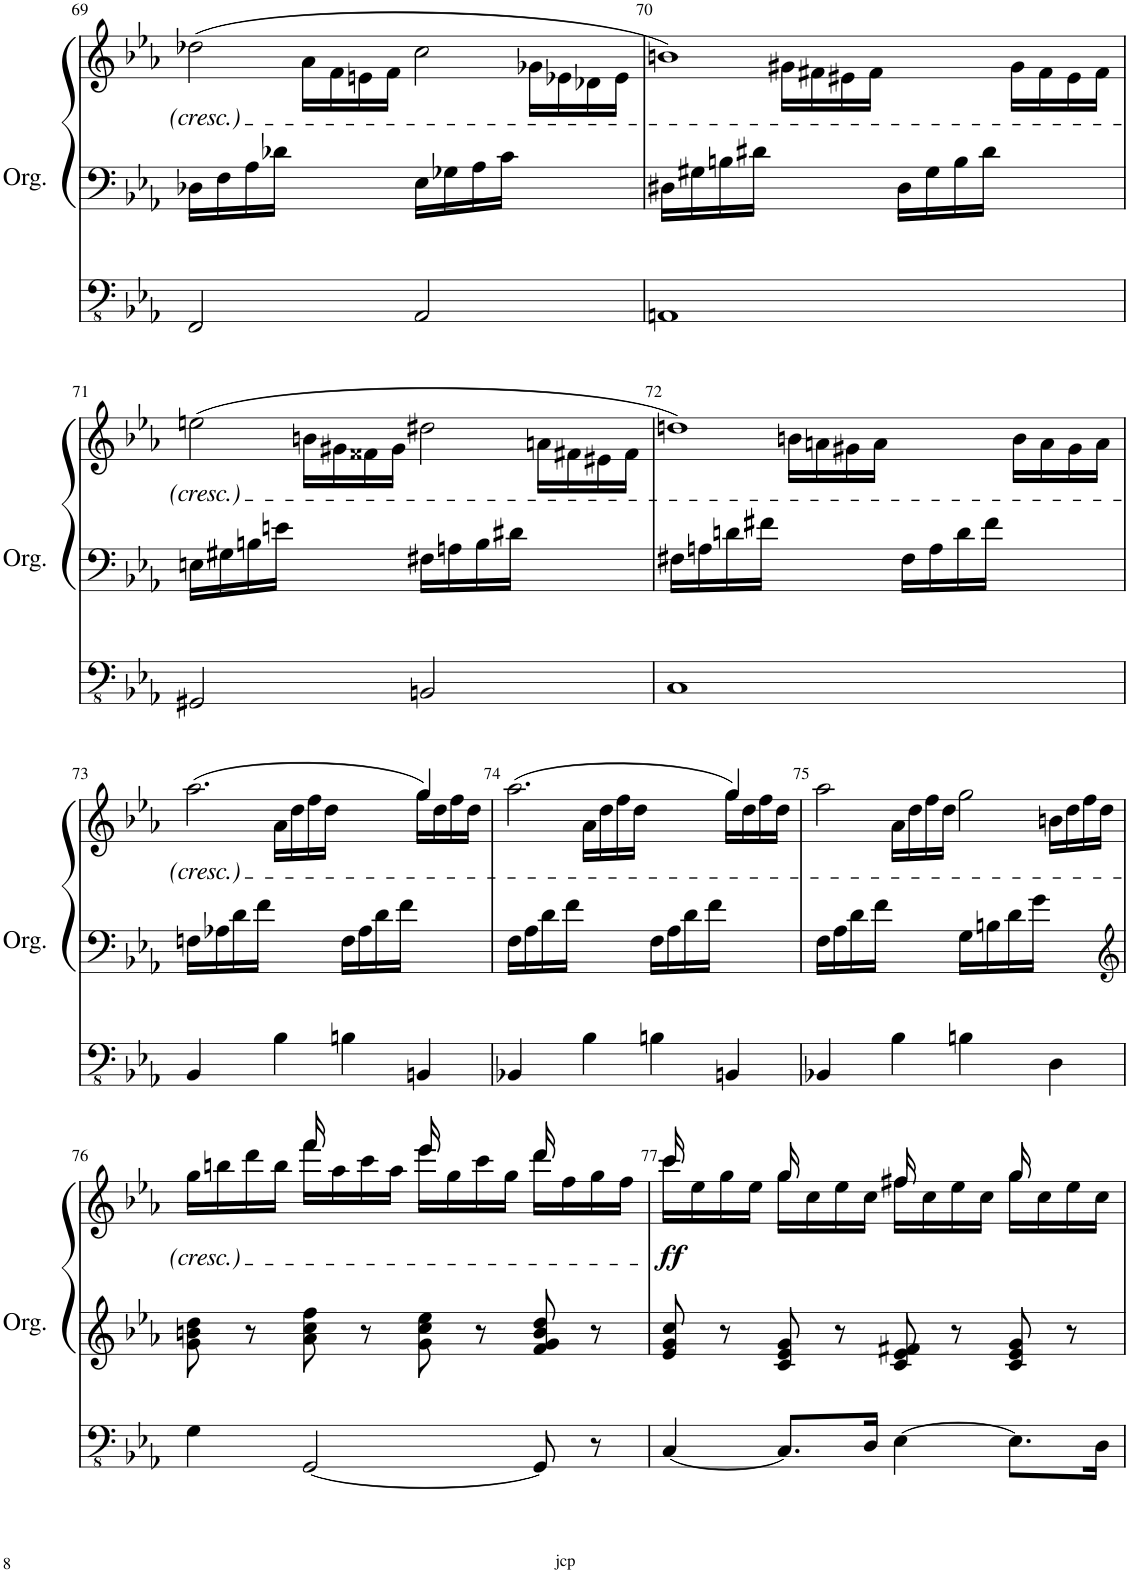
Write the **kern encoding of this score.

**kern	**kern	**kern	**dynam
*part1	*part1	*part1	*part1
*staff3	*staff2	*staff1	*staff1/2/3
*I"Orgue à tuyaux	*	*	*
*I'Org.	*	*	*
!!LO:PB:g=z
*clefFv4	*clefF4	*clefG2	*
*k[b-e-a-]	*k[b-e-a-]	*k[b-e-a-]	*
*M4/4	*M4/4	*M4/4	*
=69	=69	=69	=69
*	*	*^	*
2FFF/	16D-X\LL	(2dd-X\	4ryy	.
.	16F\	.	.	.
.	16A-\	.	.	.
.	16d-X\JJ	.	.	.
.	4ryy	.	16a-\LL	.
.	.	.	16f\	.
.	.	.	16en\	.
.	.	.	16f\JJ	.
2AAA-/	16E-\LL	2cc\	4ryy	.
.	16G-X\	.	.	.
.	16A-\	.	.	.
.	16c\JJ	.	.	.
.	4ryy	.	16g-X\LL	.
.	.	.	16e-X\	.
.	.	.	16d-X\	.
.	.	.	16e-\JJ	.
=70	=70	=70	=70	=70
1AAAn	16D#X\LL	1bn)	4ryy	.
.	16G#X\	.	.	.
.	16Bn\	.	.	.
.	16d#X\JJ	.	.	.
.	4ryy	.	16g#X\LL	.
.	.	.	16f#X\	.
.	.	.	16e#X\	.
.	.	.	16f#\JJ	.
.	16D#\LL	.	4ryy	.
.	16G#\	.	.	.
.	16B\	.	.	.
.	16d#\JJ	.	.	.
.	4ryy	.	16g#\LL	.
.	.	.	16f#\	.
.	.	.	16e#\	.
.	.	.	16f#\JJ	.
!!LO:LB:g=z	!!
=71	=71	=71	=71	=71
2GGG#X/	16En\LL	(2een\	4ryy	.
.	16G#X\	.	.	.
.	16Bn\	.	.	.
.	16en\JJ	.	.	.
.	4ryy	.	16bn\LL	.
.	.	.	16g#X\	.
.	.	.	16f##X\	.
.	.	.	16g#\JJ	.
2BBBn/	16F#X\LL	2dd#X\	4ryy	.
.	16An\	.	.	.
.	16B\	.	.	.
.	16d#X\JJ	.	.	.
.	4ryy	.	16an\LL	.
.	.	.	16f#X\	.
.	.	.	16e#X\	.
.	.	.	16f#\JJ	.
=72	=72	=72	=72	=72
1CC	16F#X\LL	1ddn)	4ryy	.
.	16An\	.	.	.
.	16dn\	.	.	.
.	16f#X\JJ	.	.	.
.	4ryy	.	16bn\LL	.
.	.	.	16an\	.
.	.	.	16g#X\	.
.	.	.	16a\JJ	.
.	16F#\LL	.	4ryy	.
.	16A\	.	.	.
.	16d\	.	.	.
.	16f#\JJ	.	.	.
.	4ryy	.	16b\LL	.
.	.	.	16a\	.
.	.	.	16g#\	.
.	.	.	16a\JJ	.
!!LO:LB:g=z	!!
=73	=73	=73	=73	=73
4BBB-/	16Fn\LL	(2.aa-\	4ryy	.
.	16A-X\	.	.	.
.	16d\	.	.	.
.	16f\JJ	.	.	.
4BB-\	4ryy	.	16a-\LL	.
.	.	.	16dd\	.
.	.	.	16ff\	.
.	.	.	16dd\JJ	.
4BBn\	16F\LL	.	4ryy	.
.	16A-\	.	.	.
.	16d\	.	.	.
.	16f\JJ	.	.	.
4BBBn/	4ryy	4gg/)	16gg\LL	.
.	.	.	16dd\	.
.	.	.	16ff\	.
.	.	.	16dd\JJ	.
=74	=74	=74	=74	=74
4BBB-X/	16F\LL	(2.aa-\	4ryy	.
.	16A-\	.	.	.
.	16d\	.	.	.
.	16f\JJ	.	.	.
4BB-\	4ryy	.	16a-\LL	.
.	.	.	16dd\	.
.	.	.	16ff\	.
.	.	.	16dd\JJ	.
4BBn\	16F\LL	.	4ryy	.
.	16A-\	.	.	.
.	16d\	.	.	.
.	16f\JJ	.	.	.
4BBBn/	4ryy	4gg/)	16gg\LL	.
.	.	.	16dd\	.
.	.	.	16ff\	.
.	.	.	16dd\JJ	.
=75	=75	=75	=75	=75
4BBB-X/	16F\LL	2aa-\	4ryy	.
.	16A-\	.	.	.
.	16d\	.	.	.
.	16f\JJ	.	.	.
4BB-\	4ryy	.	16a-\LL	.
.	.	.	16dd\	.
.	.	.	16ff\	.
.	.	.	16dd\JJ	.
4BBn\	16G\LL	2gg\	4ryy	.
.	16Bn\	.	.	.
.	16d\	.	.	.
.	16g\JJ	.	.	.
4DD\	4ryy	.	16bn\LL	.
.	.	.	16dd\	.
.	.	.	16ff\	.
.	.	.	16dd\JJ	.
!!LO:LB:g=z	!!
=76	=76	=76	=76	=76
*	*clefG2	*	*	*
4GG\	8g\ 8bn\ 8dd\	16gg\LL	4ryy	.
.	.	16bbn\	.	.
.	8r	16ddd\	.	.
.	.	16bb\JJ	.	.
[2GGG/	8a-\ 8cc\ 8ff\	16fff\LL	16fff/	.
.	.	16aa-\	8.ryy	.
.	8r	16ccc\	.	.
.	.	16aa-\JJ	.	.
.	8g\ 8cc\ 8ee-\	16eee-\LL	16eee-/	.
.	.	16gg\	8.ryy	.
.	8r	16ccc\	.	.
.	.	16gg\JJ	.	.
8GGG/]	8f/ 8g/ 8b/ 8dd/	16ddd\LL	16ddd/	.
.	.	16ff\	8.ryy	.
8r	8r	16gg\	.	.
.	.	16ff\JJ	.	.
=77	=77	=77	=77	=77
!	!	!	!	!LO:DY:b
[4CC/	8e-/ 8g/ 8cc/	16ccc\LL	16ccc/	ff
.	.	16ee-\	8.ryy	.
.	8r	16gg\	.	.
.	.	16ee-\JJ	.	.
8.CC/L]	8c/ 8e-/ 8g/	16gg\LL	16gg/	.
.	.	16cc\	8.ryy	.
.	8r	16ee-\	.	.
16DD/Jk	.	16cc\JJ	.	.
[4EE-\	8c/ 8e-/ 8f#X/	16ff#X\LL	16ff#/	.
.	.	16cc\	8.ryy	.
.	8r	16ee-\	.	.
.	.	16cc\JJ	.	.
8.EE-\L]	8c/ 8e-/ 8g/	16gg\LL	16gg/	.
.	.	16cc\	8.ryy	.
.	8r	16ee-\	.	.
16DD\Jk	.	16cc\JJ	.	.
*	*	*v	*v	*
=	=	=	=
*-	*-	*-	*-
